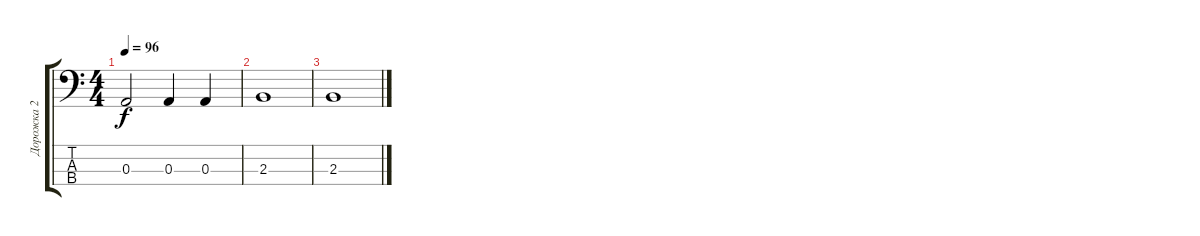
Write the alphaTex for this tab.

\track ("Дорожка 2" "Дорожка 2") {solo instrument electricbassfinger}
\staff {score tabs}
\tuning (G2 D2 A1 E1) {hide}
\ts (4 4)
\tempo 96
\clef f4
\ks c
0.3.2{dy f} 0.3.4 0.3.4 |
2.3.1 |
2.3.1
